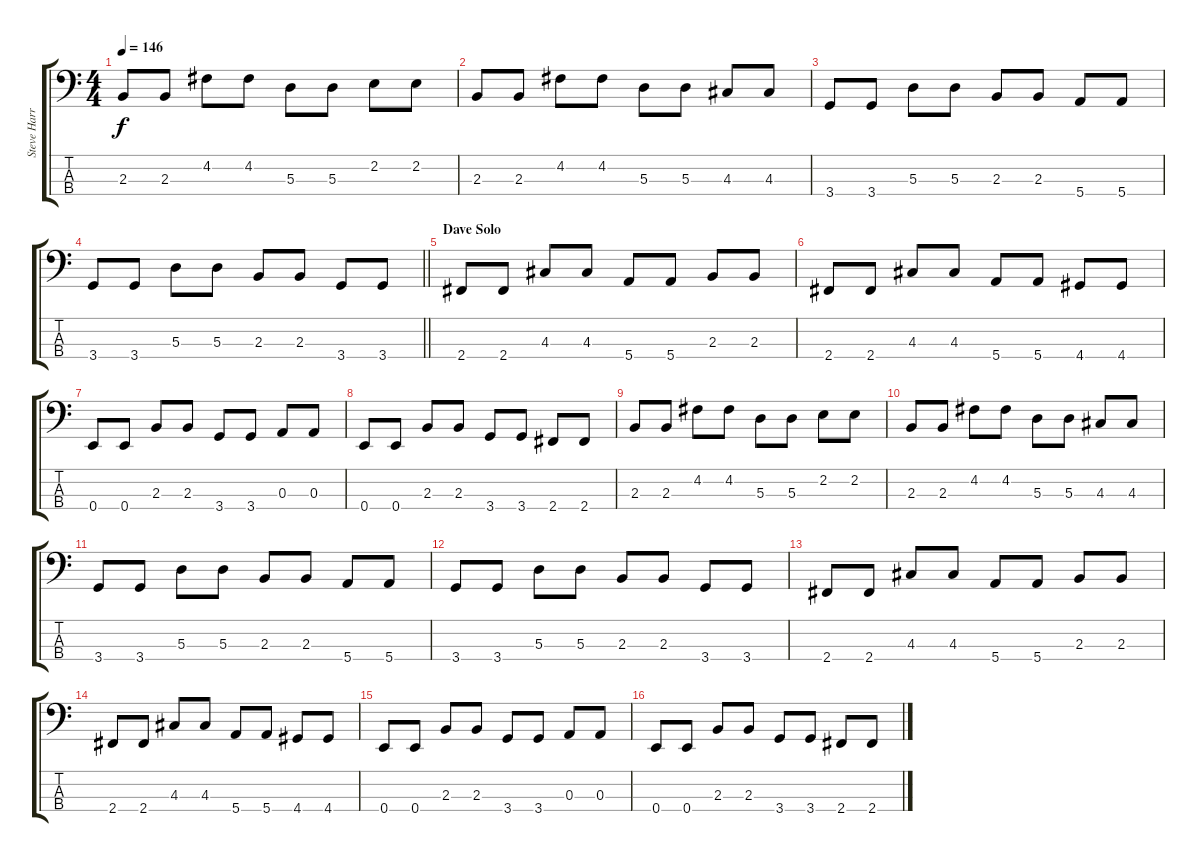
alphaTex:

\track ("Steve Harris" "Steve Harr") {instrument electricbassfinger}
\staff {score tabs}
\tuning (G2 D2 A1 E1) {hide}
\ts (4 4)
\tempo 146
\clef f4
\ks c
2.3.8{dy f} 2.3.8 4.2.8 4.2.8 5.3.8 5.3.8 2.2.8 2.2.8 |
2.3.8 2.3.8 4.2.8 4.2.8 5.3.8 5.3.8 4.3.8 4.3.8 |
3.4.8 3.4.8 5.3.8 5.3.8 2.3.8 2.3.8 5.4.8 5.4.8 |
\barLineRight lightlight
3.4.8 3.4.8 5.3.8 5.3.8 2.3.8 2.3.8 3.4.8 3.4.8 |
\section ("" "Dave Solo")
2.4.8 2.4.8 4.3.8 4.3.8 5.4.8 5.4.8 2.3.8 2.3.8 |
2.4.8 2.4.8 4.3.8 4.3.8 5.4.8 5.4.8 4.4.8 4.4.8 |
0.4.8 0.4.8 2.3.8 2.3.8 3.4.8 3.4.8 0.3.8 0.3.8 |
0.4.8 0.4.8 2.3.8 2.3.8 3.4.8 3.4.8 2.4.8 2.4.8 |
2.3.8 2.3.8 4.2.8 4.2.8 5.3.8 5.3.8 2.2.8 2.2.8 |
2.3.8 2.3.8 4.2.8 4.2.8 5.3.8 5.3.8 4.3.8 4.3.8 |
3.4.8 3.4.8 5.3.8 5.3.8 2.3.8 2.3.8 5.4.8 5.4.8 |
3.4.8 3.4.8 5.3.8 5.3.8 2.3.8 2.3.8 3.4.8 3.4.8 |
2.4.8 2.4.8 4.3.8 4.3.8 5.4.8 5.4.8 2.3.8 2.3.8 |
2.4.8 2.4.8 4.3.8 4.3.8 5.4.8 5.4.8 4.4.8 4.4.8 |
0.4.8 0.4.8 2.3.8 2.3.8 3.4.8 3.4.8 0.3.8 0.3.8 |
0.4.8 0.4.8 2.3.8 2.3.8 3.4.8 3.4.8 2.4.8 2.4.8
